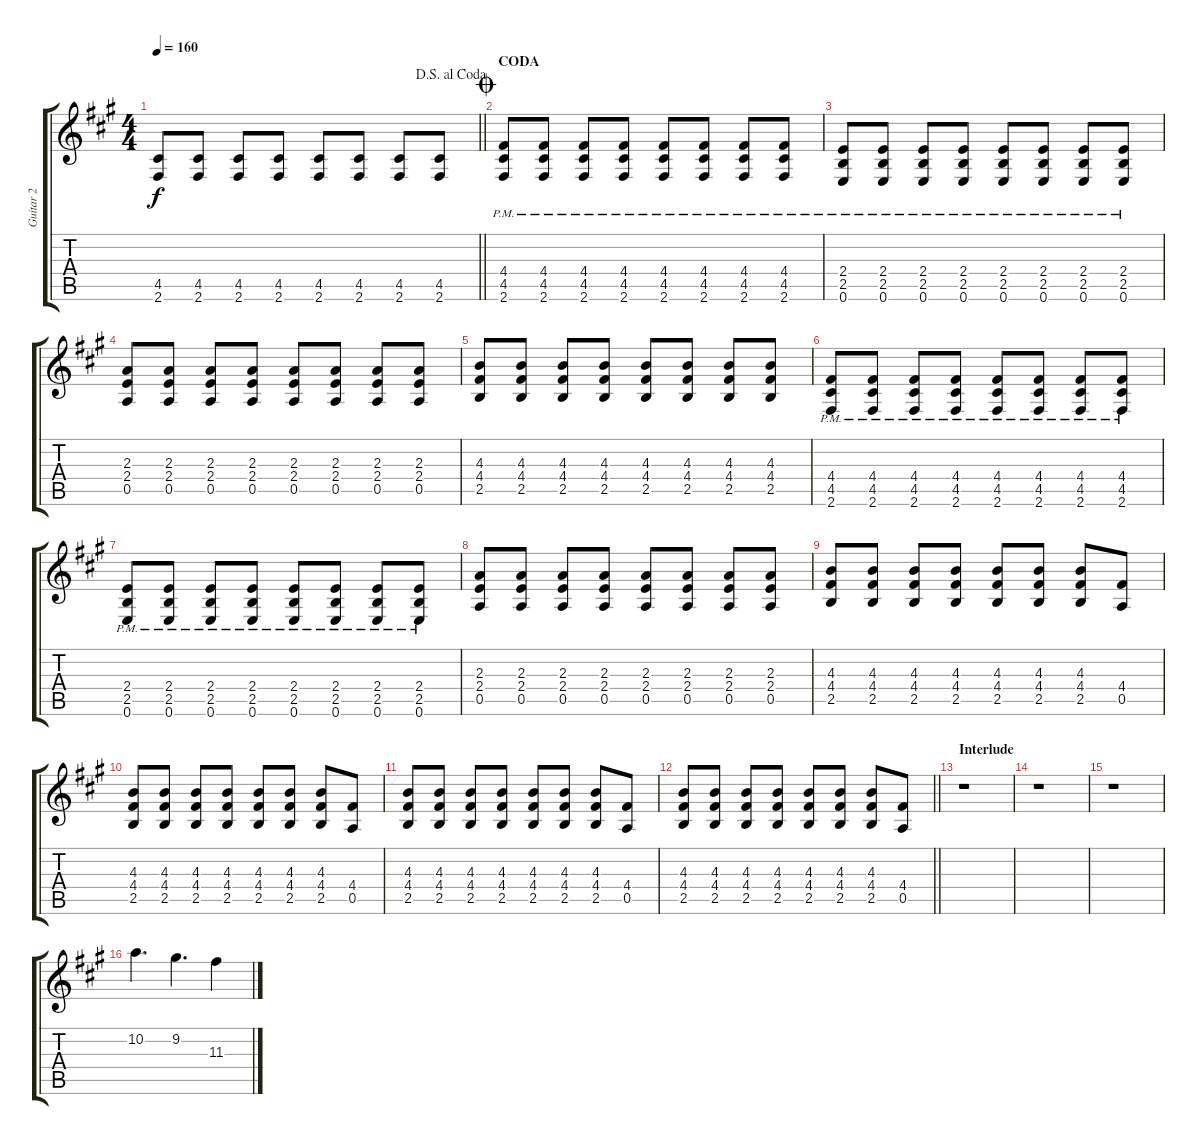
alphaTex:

\track ("Guitar 2" "Guitar 2") {instrument distortionguitar}
\staff {score tabs}
\tuning (E4 B3 G3 D3 A2 E2) {hide}
\ts (4 4)
\jump dalsegnoalcoda
\tempo 160
\clef g2
\barLineRight lightlight
\ks a
(4.5 2.6).8{dy f} (4.5 2.6).8 (4.5 2.6).8 (4.5 2.6).8 (4.5 2.6).8 (4.5 2.6).8 (4.5 2.6).8 (4.5 2.6).8 |
\section ("" "CODA")
\jump coda
(4.4{pm} 4.5{pm} 2.6{pm}).8 (4.4{pm} 4.5{pm} 2.6{pm}).8 (4.4{pm} 4.5{pm} 2.6{pm}).8 (4.4{pm} 4.5{pm} 2.6{pm}).8 (4.4{pm} 4.5{pm} 2.6{pm}).8 (4.4{pm} 4.5{pm} 2.6{pm}).8 (4.4{pm} 4.5{pm} 2.6{pm}).8 (4.4{pm} 4.5{pm} 2.6{pm}).8 |
(2.4{pm} 2.5{pm} 0.6{pm}).8 (2.4{pm} 2.5{pm} 0.6{pm}).8 (2.4{pm} 2.5{pm} 0.6{pm}).8 (2.4{pm} 2.5{pm} 0.6{pm}).8 (2.4{pm} 2.5{pm} 0.6{pm}).8 (2.4{pm} 2.5{pm} 0.6{pm}).8 (2.4{pm} 2.5{pm} 0.6{pm}).8 (2.4{pm} 2.5{pm} 0.6{pm}).8 |
(2.3 2.4 0.5).8 (2.3 2.4 0.5).8 (2.3 2.4 0.5).8 (2.3 2.4 0.5).8 (2.3 2.4 0.5).8 (2.3 2.4 0.5).8 (2.3 2.4 0.5).8 (2.3 2.4 0.5).8 |
(4.3 4.4 2.5).8 (4.3 4.4 2.5).8 (4.3 4.4 2.5).8 (4.3 4.4 2.5).8 (4.3 4.4 2.5).8 (4.3 4.4 2.5).8 (4.3 4.4 2.5).8 (4.3 4.4 2.5).8 |
(4.4{pm} 4.5{pm} 2.6{pm}).8 (4.4{pm} 4.5{pm} 2.6{pm}).8 (4.4{pm} 4.5{pm} 2.6{pm}).8 (4.4{pm} 4.5{pm} 2.6{pm}).8 (4.4{pm} 4.5{pm} 2.6{pm}).8 (4.4{pm} 4.5{pm} 2.6{pm}).8 (4.4{pm} 4.5{pm} 2.6{pm}).8 (4.4{pm} 4.5{pm} 2.6{pm}).8 |
(2.4{pm} 2.5{pm} 0.6{pm}).8 (2.4{pm} 2.5{pm} 0.6{pm}).8 (2.4{pm} 2.5{pm} 0.6{pm}).8 (2.4{pm} 2.5{pm} 0.6{pm}).8 (2.4{pm} 2.5{pm} 0.6{pm}).8 (2.4{pm} 2.5{pm} 0.6{pm}).8 (2.4{pm} 2.5{pm} 0.6{pm}).8 (2.4{pm} 2.5{pm} 0.6{pm}).8 |
(2.3 2.4 0.5).8 (2.3 2.4 0.5).8 (2.3 2.4 0.5).8 (2.3 2.4 0.5).8 (2.3 2.4 0.5).8 (2.3 2.4 0.5).8 (2.3 2.4 0.5).8 (2.3 2.4 0.5).8 |
(4.3 4.4 2.5).8 (4.3 4.4 2.5).8 (4.3 4.4 2.5).8 (4.3 4.4 2.5).8 (4.3 4.4 2.5).8 (4.3 4.4 2.5).8 (4.3 4.4 2.5).8 (4.4 0.5).8 |
(4.3 4.4 2.5).8 (4.3 4.4 2.5).8 (4.3 4.4 2.5).8 (4.3 4.4 2.5).8 (4.3 4.4 2.5).8 (4.3 4.4 2.5).8 (4.3 4.4 2.5).8 (4.4 0.5).8 |
(4.3 4.4 2.5).8 (4.3 4.4 2.5).8 (4.3 4.4 2.5).8 (4.3 4.4 2.5).8 (4.3 4.4 2.5).8 (4.3 4.4 2.5).8 (4.3 4.4 2.5).8 (4.4 0.5).8 |
\barLineRight lightlight
(4.3 4.4 2.5).8 (4.3 4.4 2.5).8 (4.3 4.4 2.5).8 (4.3 4.4 2.5).8 (4.3 4.4 2.5).8 (4.3 4.4 2.5).8 (4.3 4.4 2.5).8 (4.4 0.5).8 |
\section ("" "Interlude")
r.1 |
r.1 |
r.1 |
10.2.4{d} 9.2.4{d} 11.3.4
